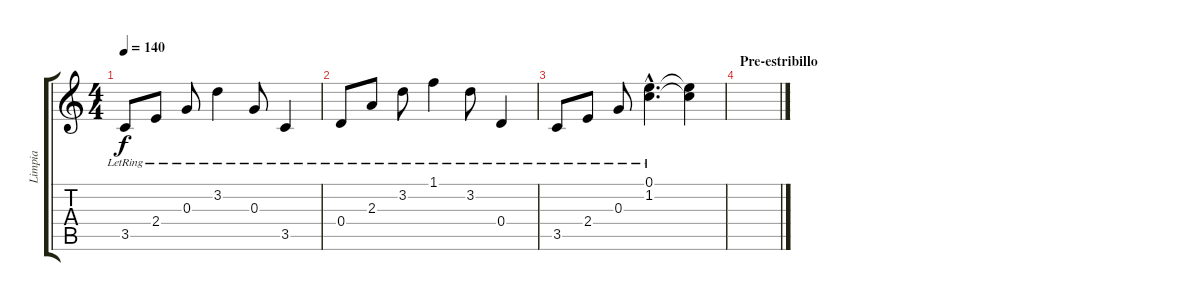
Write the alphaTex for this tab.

\track ("Limpia" "Limpia") {instrument electricguitarclean}
\staff {score tabs}
\tuning (E4 B3 G3 D3 A2 E2) {hide}
\ts (4 4)
\tempo 140
\clef g2
\ks c
3.5{lr}.8{dy f} 2.4{lr}.8 0.3{lr}.8 3.2{lr}.4 0.3{lr}.8 3.5{lr}.4 |
0.4{lr}.8 2.3{lr}.8 3.2{lr}.8 1.1{lr}.4 3.2{lr}.8 0.4{lr}.4 |
3.5{lr}.8 2.4{lr}.8 0.3{lr}.8 (0.1{hac lr} 1.2{hac lr}).4{d} (0.1{t} 1.2{t}).4 |
\section ("" "Pre-estribillo")
